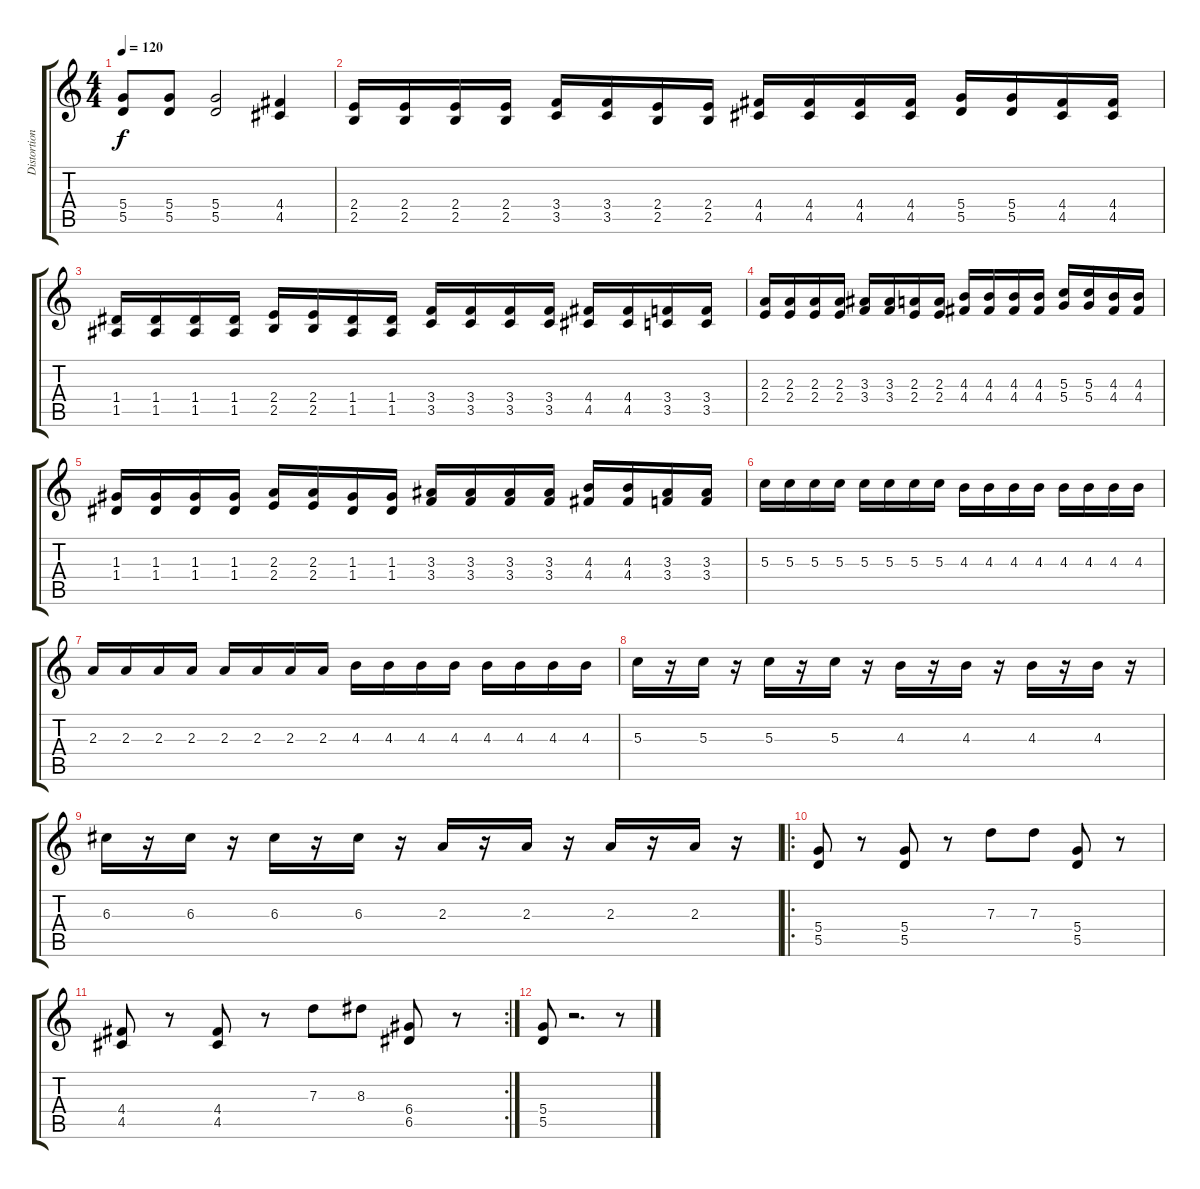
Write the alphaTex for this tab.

\track ("Distortion Guitar" "Distortion") {instrument distortionguitar}
\staff {score tabs}
\tuning (E4 B3 G3 D3 A2 E2) {hide}
\ts (4 4)
\tempo 120
\clef g2
\ks c
(5.4 5.5).8{dy f} (5.4 5.5).8 (5.4 5.5).2 (4.4 4.5).4 |
(2.4 2.5).16 (2.4 2.5).16 (2.4 2.5).16 (2.4 2.5).16 (3.4 3.5).16 (3.4 3.5).16 (2.4 2.5).16 (2.4 2.5).16 (4.4 4.5).16 (4.4 4.5).16 (4.4 4.5).16 (4.4 4.5).16 (5.4 5.5).16 (5.4 5.5).16 (4.4 4.5).16 (4.4 4.5).16 |
(1.4 1.5).16 (1.4 1.5).16 (1.4 1.5).16 (1.4 1.5).16 (2.4 2.5).16 (2.4 2.5).16 (1.4 1.5).16 (1.4 1.5).16 (3.4 3.5).16 (3.4 3.5).16 (3.4 3.5).16 (3.4 3.5).16 (4.4 4.5).16 (4.4 4.5).16 (3.4 3.5).16 (3.4 3.5).16 |
(2.3 2.4).16 (2.3 2.4).16 (2.3 2.4).16 (2.3 2.4).16 (3.3 3.4).16 (3.3 3.4).16 (2.3 2.4).16 (2.3 2.4).16 (4.3 4.4).16 (4.3 4.4).16 (4.3 4.4).16 (4.3 4.4).16 (5.3 5.4).16 (5.3 5.4).16 (4.3 4.4).16 (4.3 4.4).16 |
(1.3 1.4).16 (1.3 1.4).16 (1.3 1.4).16 (1.3 1.4).16 (2.3 2.4).16 (2.3 2.4).16 (1.3 1.4).16 (1.3 1.4).16 (3.3 3.4).16 (3.3 3.4).16 (3.3 3.4).16 (3.3 3.4).16 (4.3 4.4).16 (4.3 4.4).16 (3.3 3.4).16 (3.3 3.4).16 |
5.3.16 5.3.16 5.3.16 5.3.16 5.3.16 5.3.16 5.3.16 5.3.16 4.3.16 4.3.16 4.3.16 4.3.16 4.3.16 4.3.16 4.3.16 4.3.16 |
2.3.16 2.3.16 2.3.16 2.3.16 2.3.16 2.3.16 2.3.16 2.3.16 4.3.16 4.3.16 4.3.16 4.3.16 4.3.16 4.3.16 4.3.16 4.3.16 |
5.3.16 r.16 5.3.16 r.16 5.3.16 r.16 5.3.16 r.16 4.3.16 r.16 4.3.16 r.16 4.3.16 r.16 4.3.16 r.16 |
6.3.16 r.16 6.3.16 r.16 6.3.16 r.16 6.3.16 r.16 2.3.16 r.16 2.3.16 r.16 2.3.16 r.16 2.3.16 r.16 |
\ro
(5.4 5.5).8 r.8 (5.4 5.5).8 r.8 7.3.8 7.3.8 (5.4 5.5).8 r.8 |
\rc 2
(4.4 4.5).8 r.8 (4.4 4.5).8 r.8 7.3.8 8.3.8 (6.4 6.5).8 r.8 |
(5.4 5.5).8 r.2{d} r.8
